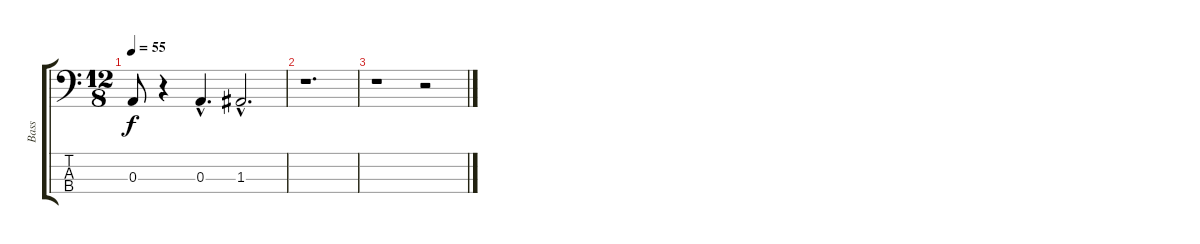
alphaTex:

\track ("Bass" "Bass") {instrument electricbassfinger}
\staff {score tabs}
\tuning (G2 D2 A1 E1) {hide}
\ts (12 8)
\tempo 55
\clef f4
\ks c
0.3.8{dy f} r.4 0.3{hac}.4{d} 1.3{hac}.2{d} |
r.1{d} |
r.1 r.2
